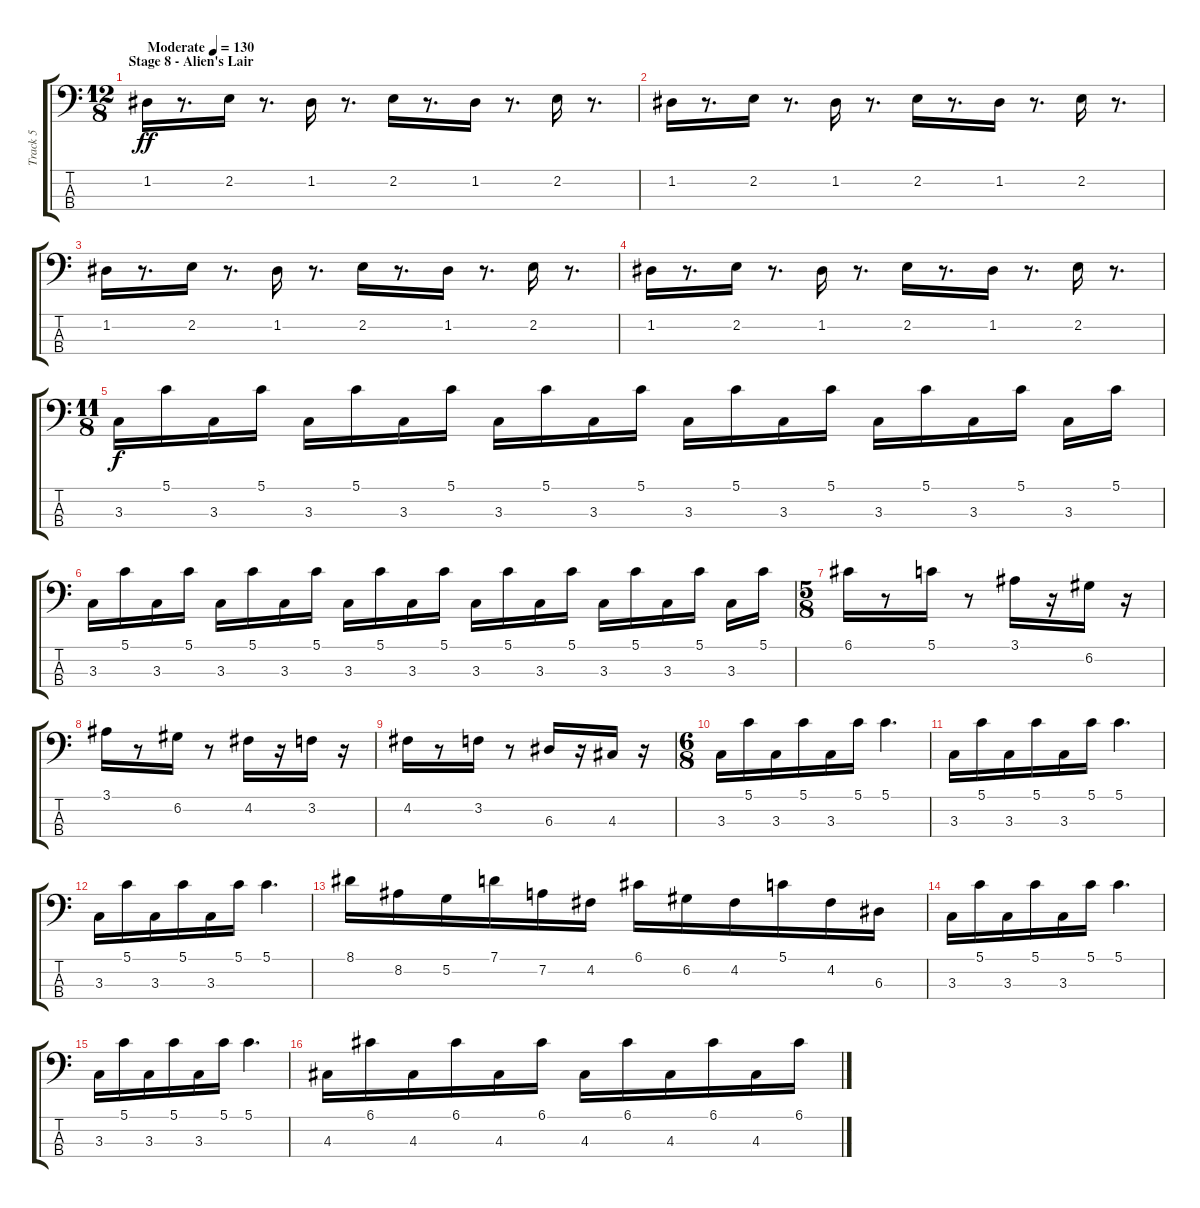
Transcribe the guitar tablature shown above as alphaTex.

\track ("Track 5" "Track 5") {instrument slapbass1}
\staff {score tabs}
\tuning (G2 D2 A1 E1) {hide}
\ts (12 8)
\section ("" "Stage 8 - Alien's Lair")
\tempo (130 "Moderate")
\tempo 132
\tempo (130 "Moderate")
\clef f4
\ks c
1.2.16{dy ff instrument slapbass1} r.8{d} 2.2.16 r.8{d} 1.2.16 r.8{d} 2.2.16 r.8{d} 1.2.16 r.8{d} 2.2.16 r.8{d} |
1.2.16 r.8{d} 2.2.16 r.8{d} 1.2.16 r.8{d} 2.2.16 r.8{d} 1.2.16 r.8{d} 2.2.16 r.8{d} |
1.2.16 r.8{d} 2.2.16 r.8{d} 1.2.16 r.8{d} 2.2.16 r.8{d} 1.2.16 r.8{d} 2.2.16 r.8{d} |
1.2.16 r.8{d} 2.2.16 r.8{d} 1.2.16 r.8{d} 2.2.16 r.8{d} 1.2.16 r.8{d} 2.2.16 r.8{d} |
\ts (11 8)
3.3.16{dy f} 5.1.16 3.3.16 5.1.16 3.3.16 5.1.16 3.3.16 5.1.16 3.3.16 5.1.16 3.3.16 5.1.16 3.3.16 5.1.16 3.3.16 5.1.16 3.3.16 5.1.16 3.3.16 5.1.16 3.3.16 5.1.16 |
3.3.16 5.1.16 3.3.16 5.1.16 3.3.16 5.1.16 3.3.16 5.1.16 3.3.16 5.1.16 3.3.16 5.1.16 3.3.16 5.1.16 3.3.16 5.1.16 3.3.16 5.1.16 3.3.16 5.1.16 3.3.16 5.1.16 |
\ts (5 8)
6.1.16 r.8 5.1.16 r.8 3.1.16 r.16 6.2.16 r.16 |
3.1.16 r.8 6.2.16 r.8 4.2.16 r.16 3.2.16 r.16 |
4.2.16 r.8 3.2.16 r.8 6.3.16 r.16 4.3.16 r.16 |
\ts (6 8)
3.3.16 5.1.16 3.3.16 5.1.16 3.3.16 5.1.16 5.1.4{d} |
3.3.16 5.1.16 3.3.16 5.1.16 3.3.16 5.1.16 5.1.4{d} |
3.3.16 5.1.16 3.3.16 5.1.16 3.3.16 5.1.16 5.1.4{d} |
8.1.16 8.2.16 5.2.16 7.1.16 7.2.16 4.2.16 6.1.16 6.2.16 4.2.16 5.1.16 4.2.16 6.3.16 |
3.3.16 5.1.16 3.3.16 5.1.16 3.3.16 5.1.16 5.1.4{d} |
3.3.16 5.1.16 3.3.16 5.1.16 3.3.16 5.1.16 5.1.4{d} |
4.3.16 6.1.16 4.3.16 6.1.16 4.3.16 6.1.16 4.3.16 6.1.16 4.3.16 6.1.16 4.3.16 6.1.16
